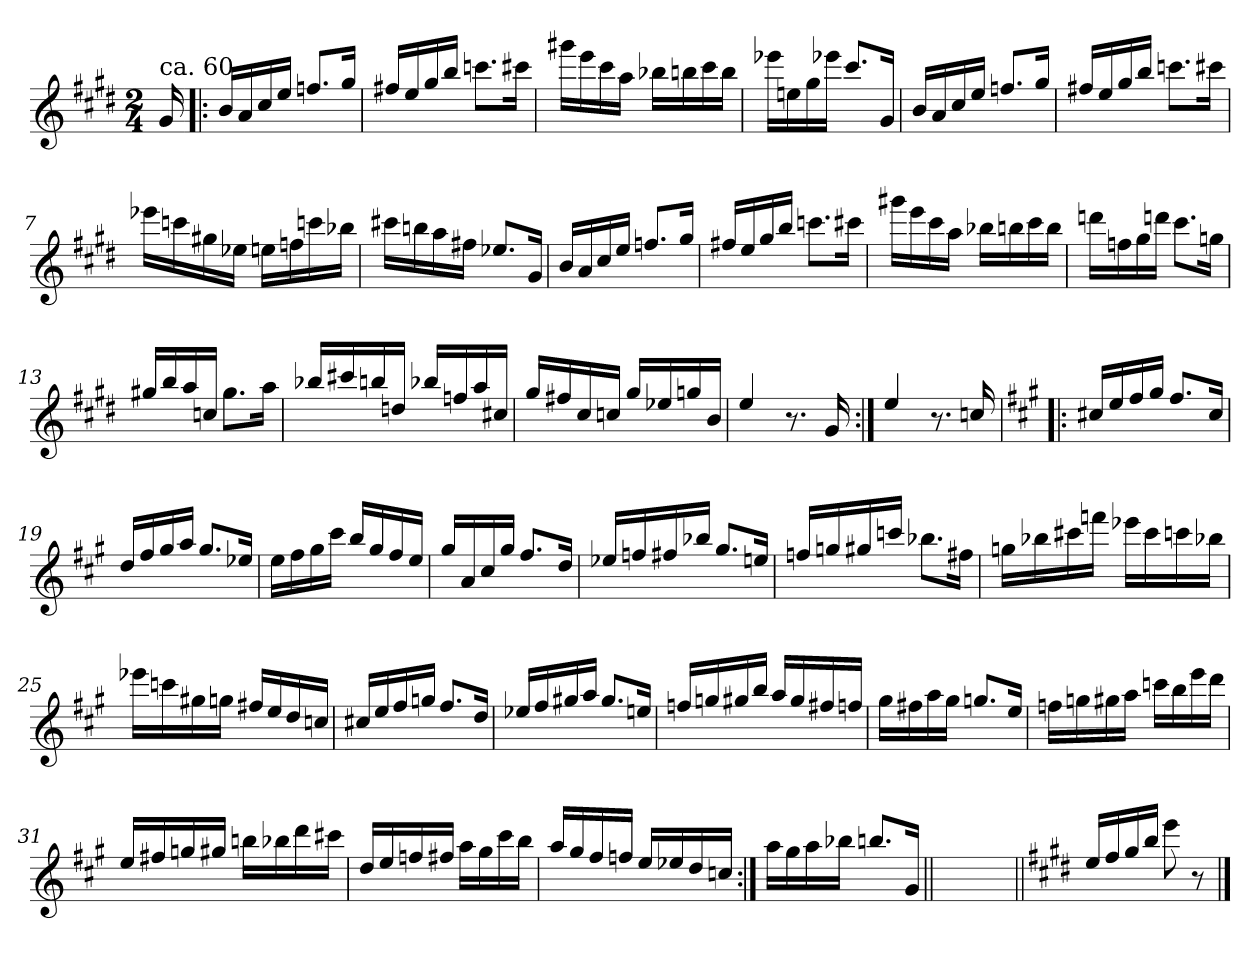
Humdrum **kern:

**kern
*part1
*staff1
*clefG2
*k[f#c#g#d#]
*E:
*M2/4
=
!LO:TX:a:t=ca. 60
16g#/
=1!|:
16b/LL
16a/
16cc#/
16ee/JJ
8.ffn/L
16gg#/Jk
=2
16ff#X/LL
16ee/
16gg#/
16bb/JJ
8.cccn\L
16ccc#X\Jk
=3
16ggg#X\LL
16eee\
16ccc#\
16aa\JJ
16bb-X\LL
16bbn\
16ccc#\
16bb\JJ
=4
16eee-X\LL
16een\
16gg#\
16eee-X\JJ
8.ccc#/L
16g#/Jk
!!LO:LB:g=z
=5
16b/LL
16a/
16cc#/
16ee/JJ
8.ffn/L
16gg#/Jk
=6
16ff#X/LL
16ee/
16gg#/
16bb/JJ
8.cccn\L
16ccc#X\Jk
=7
16eee-X\LL
16cccn\
16gg#X\
16ee-X\JJ
16een\LL
16ffn\
16cccn\
16bb-X\JJ
=8
16ccc#X\LL
16bbn\
16aa\
16ff#X\JJ
8.ee-X/L
16g#/Jk
!!LO:LB:g=z
=9
16b/LL
16a/
16cc#/
16ee/JJ
8.ffn/L
16gg#/Jk
=10
16ff#X/LL
16ee/
16gg#/
16bb/JJ
8.cccn\L
16ccc#X\Jk
=11
16ggg#X\LL
16eee\
16ccc#\
16aa\JJ
16bb-X\LL
16bbn\
16ccc#\
16bb\JJ
=12
16dddn\LL
16ffn\
16gg#\
16dddn\JJ
8.ccc#\L
16ggn\Jk
!!LO:LB:g=z
=13
16gg#X/LL
16bb/
16aa/
16ccn/JJ
8.gg#\L
16aa\Jk
=14
*^
16bb-X/LL	4ryy
16ccc#X/	.
16bbn/	.
16ddn/JJ	.
16bb-X/LL	8ryy
16ffn/	.
16aa/	8ryy
16cc#X/JJ	.
=15	=15
16gg#/LL	4ryy
16ff#X/	.
16cc#/	.
16ccn/JJ	.
16gg#/LL	8ryy
16ee-X/	.
16ggn/	8ryy
16b/JJ	.
*v	*v
=16
4ee/
8.r
16g#/
!!LO:LB:g=z
=17:|!
4ee/
8.r
16ccn/
=18!|:
*k[f#c#g#]
*A:
16cc#X/LL
16ee/
16ff#/
16gg#/JJ
8.ff#/L
16cc#/Jk
=19
16dd/LL
16ff#/
16gg#/
16aa/JJ
8.gg#/L
16ee-X/Jk
=20
16ee\LL
16ff#\
16gg#\
16ccc#\JJ
16bb/LL
16gg#/
16ff#/
16ee/JJ
!!LO:LB:g=z
=21
16gg#/LL
16a/
16cc#/
16gg#/JJ
8.ff#/L
16dd/Jk
=22
16ee-X/LL
16ffn/
16ff#X/
16bb-X/JJ
8.gg#/L
16een/Jk
=23
16ffn/LL
16ggn/
16gg#X/
16cccn/JJ
8.bb-X\L
16ff#X\Jk
=24
16ggn\LL
16bb-X\
16ccc#X\
16fffn\JJ
16eee-X\LL
16ccc#\
16cccn\
16bb-X\JJ
!!LO:LB:g=z
=25
16eee-X\LL
16cccn\
16gg#X\
16ggn\JJ
16ff#X/LL
16ee/
16dd/
16ccn/JJ
=26
16cc#X/LL
16ee/
16ff#/
16ggn/JJ
8.ff#/L
16dd/Jk
=27
16ee-X/LL
16ff#/
16gg#X/
16aa/JJ
8.gg#/L
16een/Jk
=28
16ffn/LL
16ggn/
16gg#X/
16bb/JJ
16aa/LL
16gg#/
16ff#X/
16ffn/JJ
!!LO:LB:g=z
=29
16gg#\LL
16ff#X\
16aa\
16gg#\JJ
8.ggn/L
16ee/Jk
=30
16ffn\LL
16ggn\
16gg#X\
16aa\JJ
16cccn\LL
16bb\
16eee\
16ddd\JJ
=31
16ee/LL
16ff#X/
16ggn/
16gg#X/JJ
16bbn\LL
16bb-X\
16ddd\
16ccc#X\JJ
=32
16dd/LL
16ee/
16ffn/
16ff#X/JJ
16aa\LL
16gg#\
16ccc#\
16bb\JJ
!!LO:LB:g=z
=33
16aa/LL
16gg#/
16ff#/
16ffn/JJ
16ee/LL
16ee-X/
16dd/
16ccn/JJ
=34:|!
16aa\LL
16gg#\
16aa\
16bb-X\JJ
8.bbn/L
16g#/Jk
=35||
2ryy
=36||
*k[f#c#g#d#]
*E:
16ee/LL
16ff#/
16gg#/
16bb/JJ
8eee\
8r
==
*-
